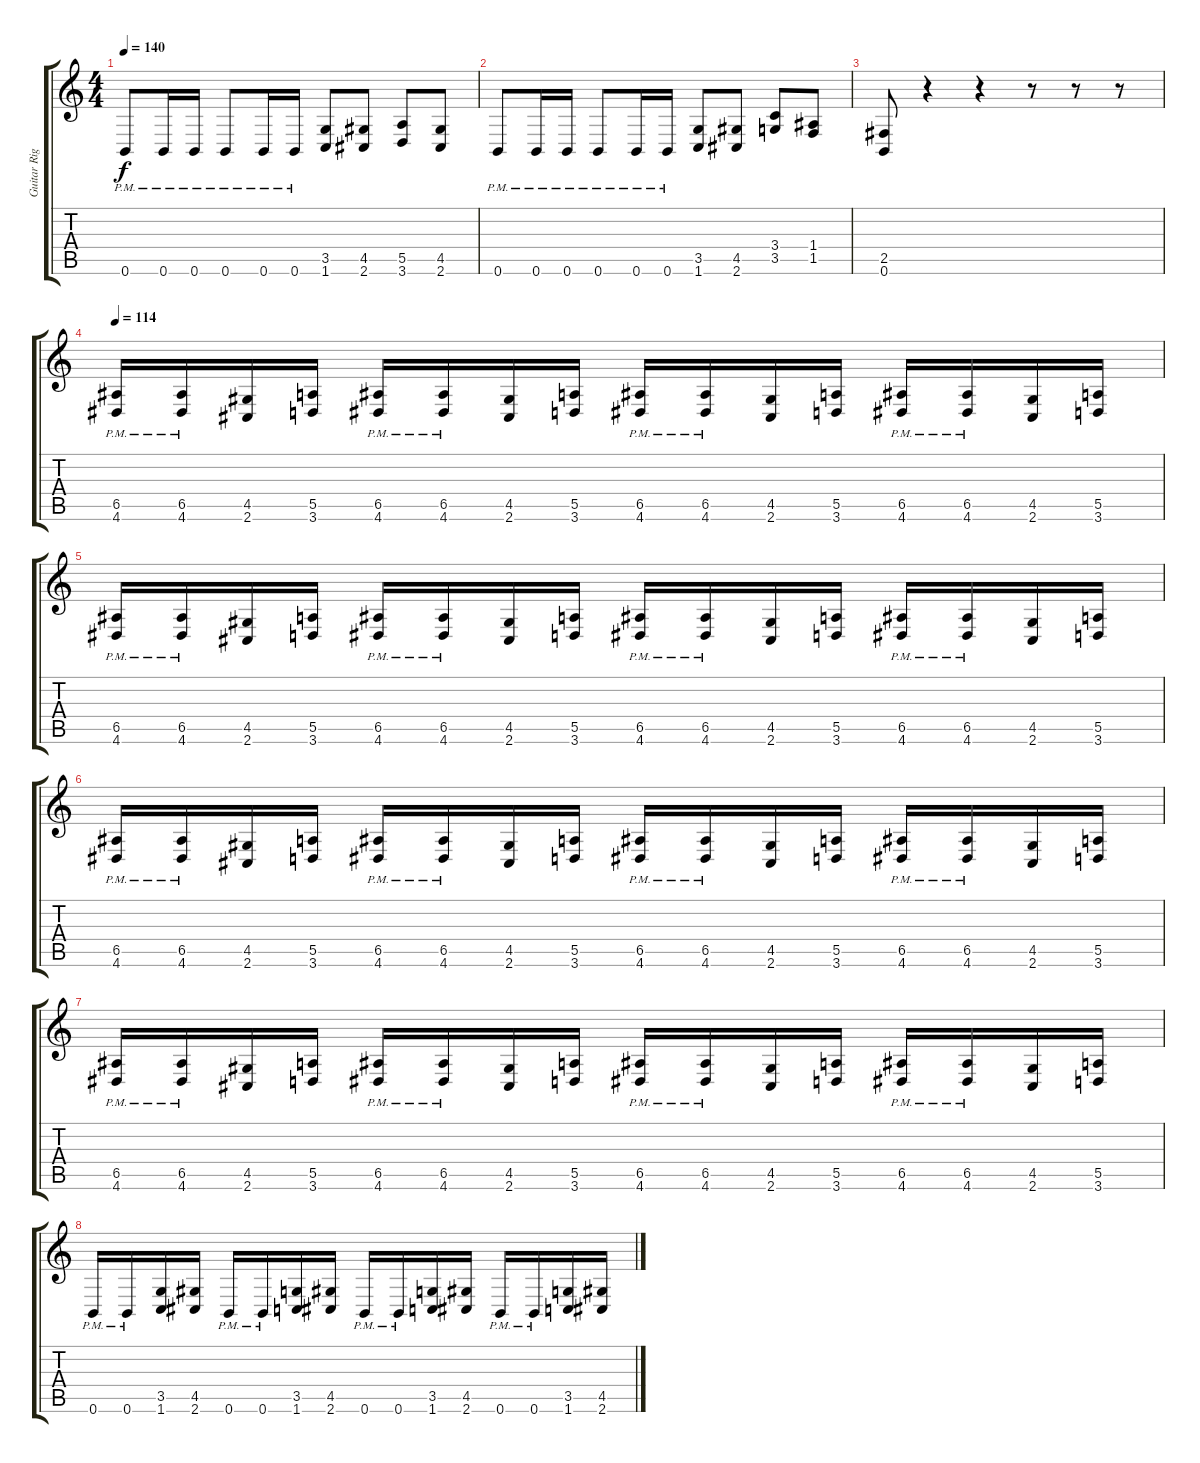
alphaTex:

\track ("Guitar Right" "Guitar Rig") {instrument overdrivenguitar}
\staff {score tabs}
\tuning (B3 Gb3 D3 A2 E2 B1) {hide}
\ts (4 4)
\tempo 140
\clef g2
\ks c
0.6{pm}.8{dy f} 0.6{pm}.16 0.6{pm}.16 0.6{pm}.8 0.6{pm}.16 0.6{pm}.16 (3.5 1.6).8 (4.5 2.6).8 (5.5 3.6).8 (4.5 2.6).8 |
0.6{pm}.8 0.6{pm}.16 0.6{pm}.16 0.6{pm}.8 0.6{pm}.16 0.6{pm}.16 (3.5 1.6).8 (4.5 2.6).8 (3.4 3.5).8 (1.4 1.5).8 |
(2.5 0.6).8 r.4 r.4 r.8 r.8 r.8 |
\tempo 114
(6.5{pm} 4.6{pm}).16 (6.5{pm} 4.6{pm}).16 (4.5 2.6).16 (5.5 3.6).16 (6.5{pm} 4.6{pm}).16 (6.5{pm} 4.6{pm}).16 (4.5 2.6).16 (5.5 3.6).16 (6.5{pm} 4.6{pm}).16 (6.5{pm} 4.6{pm}).16 (4.5 2.6).16 (5.5 3.6).16 (6.5{pm} 4.6{pm}).16 (6.5{pm} 4.6{pm}).16 (4.5 2.6).16 (5.5 3.6).16 |
(6.5{pm} 4.6{pm}).16 (6.5{pm} 4.6{pm}).16 (4.5 2.6).16 (5.5 3.6).16 (6.5{pm} 4.6{pm}).16 (6.5{pm} 4.6{pm}).16 (4.5 2.6).16 (5.5 3.6).16 (6.5{pm} 4.6{pm}).16 (6.5{pm} 4.6{pm}).16 (4.5 2.6).16 (5.5 3.6).16 (6.5{pm} 4.6{pm}).16 (6.5{pm} 4.6{pm}).16 (4.5 2.6).16 (5.5 3.6).16 |
(6.5{pm} 4.6{pm}).16 (6.5{pm} 4.6{pm}).16 (4.5 2.6).16 (5.5 3.6).16 (6.5{pm} 4.6{pm}).16 (6.5{pm} 4.6{pm}).16 (4.5 2.6).16 (5.5 3.6).16 (6.5{pm} 4.6{pm}).16 (6.5{pm} 4.6{pm}).16 (4.5 2.6).16 (5.5 3.6).16 (6.5{pm} 4.6{pm}).16 (6.5{pm} 4.6{pm}).16 (4.5 2.6).16 (5.5 3.6).16 |
(6.5{pm} 4.6{pm}).16 (6.5{pm} 4.6{pm}).16 (4.5 2.6).16 (5.5 3.6).16 (6.5{pm} 4.6{pm}).16 (6.5{pm} 4.6{pm}).16 (4.5 2.6).16 (5.5 3.6).16 (6.5{pm} 4.6{pm}).16 (6.5{pm} 4.6{pm}).16 (4.5 2.6).16 (5.5 3.6).16 (6.5{pm} 4.6{pm}).16 (6.5{pm} 4.6{pm}).16 (4.5 2.6).16 (5.5 3.6).16 |
0.6{pm}.16 0.6{pm}.16 (3.5 1.6).16 (4.5 2.6).16 0.6{pm}.16 0.6{pm}.16 (3.5 1.6).16 (4.5 2.6).16 0.6{pm}.16 0.6{pm}.16 (3.5 1.6).16 (4.5 2.6).16 0.6{pm}.16 0.6{pm}.16 (3.5 1.6).16 (4.5 2.6).16
